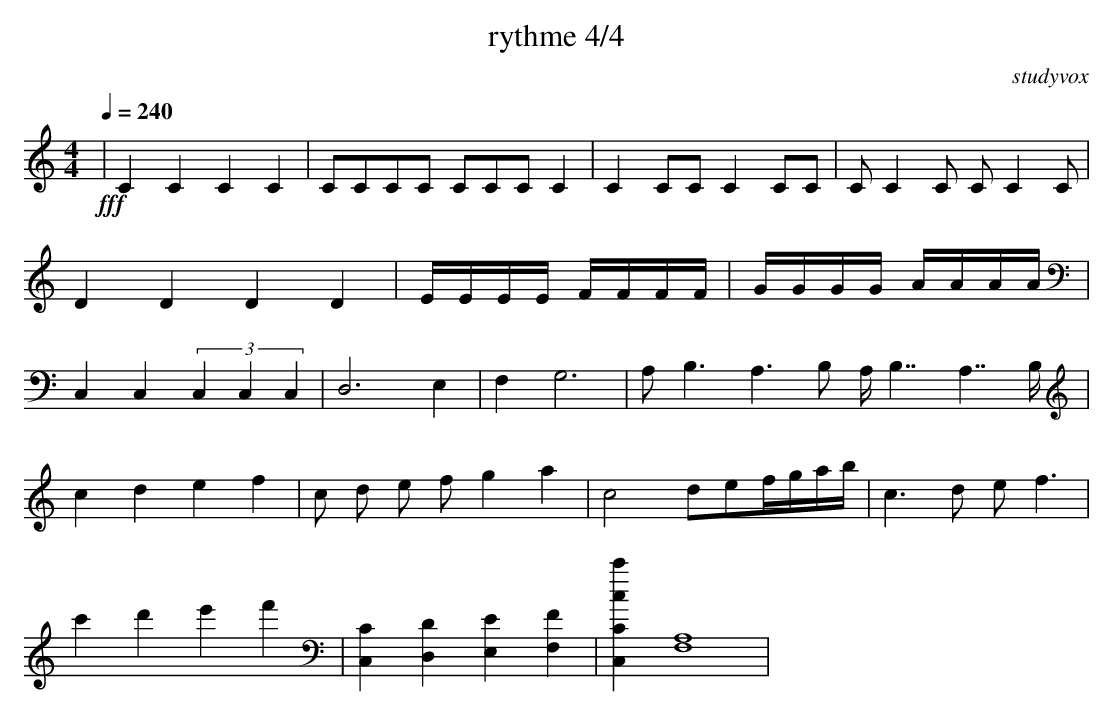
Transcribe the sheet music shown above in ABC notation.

X:1
T:rythme 4/4
O:studyvox
M: 4/4
L: 1/4
Q:1/4=240
K:C
!fff! | C C C C | C/C/C/C/ C/C/C/C | CC/C/ CC/C/ | C/CC/ C/CC/ |
D D D D | E//E//E//E// F//F//F//F// | G//G//G//G// A//A//A//A// |
C, C, (3C,C,C, | D,3 E, | F, G,3 | A,<B, A,>B, A,<<B, A,>>B, |
c d e f | c/ d/ e/ f/ g a | c2d/e/f//g//a//b// | c3/d/ e/f3/ |
c'd'e'f' | [CC,] [DD,] [E,E] [F,F]| [cc'CC,] [F,4A,4] |
